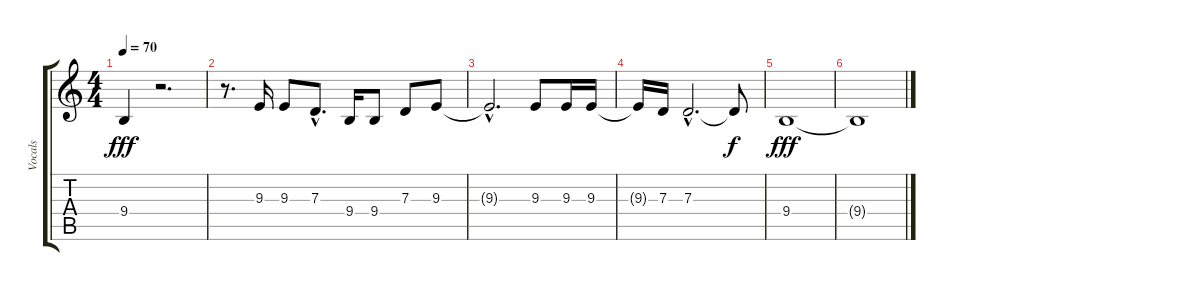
\track ("Vocals" "Vocals") {instrument trumpet}
\staff {score tabs}
\tuning (E4 B3 G3 D3 A2 E2) {hide}
\ts (4 4)
\tempo 70
\clef g2
\ks c
9.4.4{dy fff} r.2{d} |
r.8{d} 9.3.16 9.3.8 7.3{hac}.8{d} 9.4.16 9.4.8 7.3.8 9.3.8 |
9.3{hac t}.2{d} 9.3.8 9.3.16 9.3.16 |
9.3{t}.16 7.3.16 7.3{hac}.2{d} 7.3{t}.8{dy f} |
9.4.1{dy fff volume 0} |
9.4{t}.1
